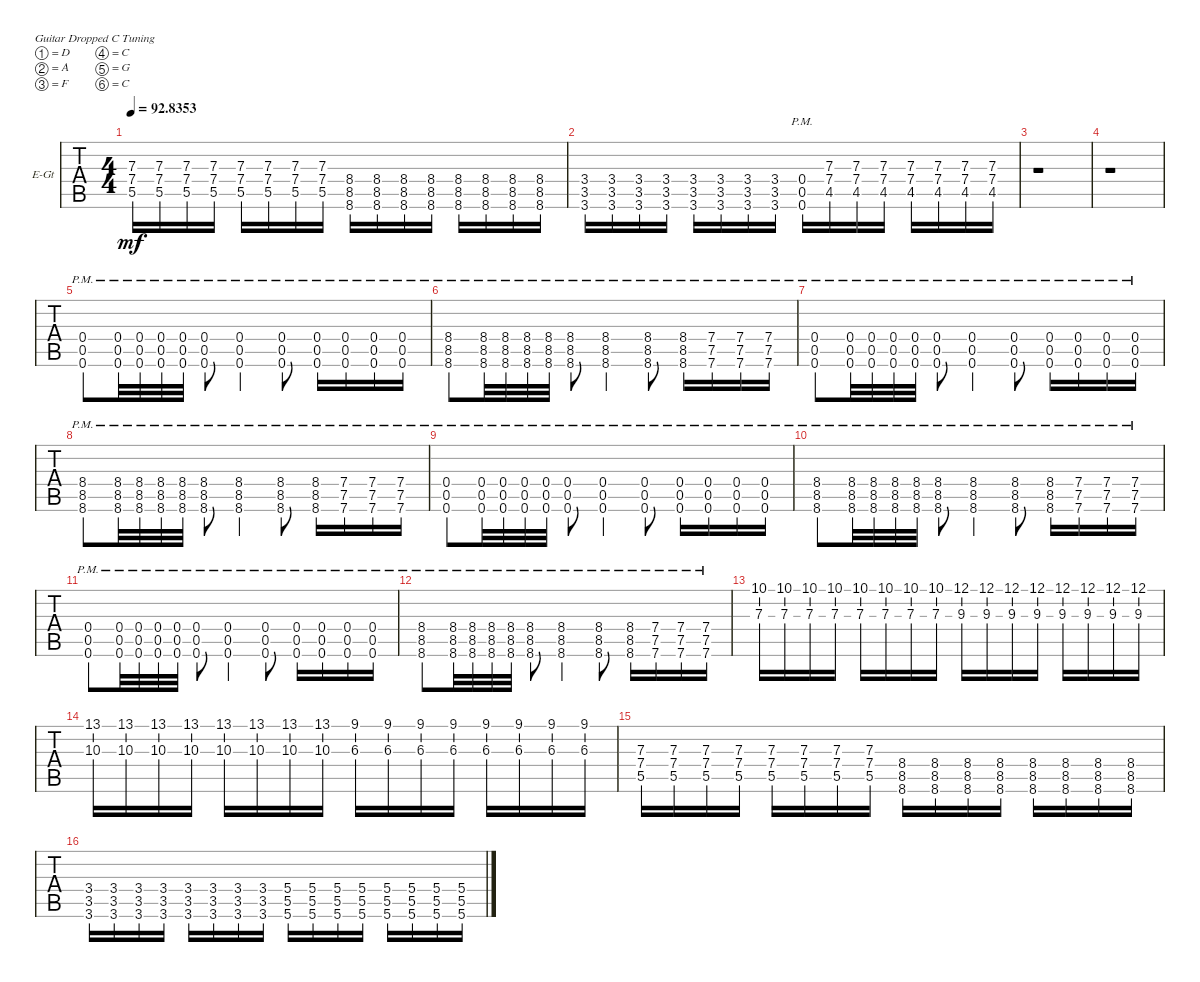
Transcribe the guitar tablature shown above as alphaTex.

\defaultSystemsLayout 4
\bracketExtendMode groupsimilarinstruments
\firstSystemTrackNameOrientation horizontal
\otherSystemsTrackNameOrientation horizontal
\track ("Electric Guitar" "E-Gt") {instrument distortionguitar}
\staff {tabs}
\tuning (D4 A3 F3 C3 G2 C2)
\ts (4 4)
\tempo
92.8353
\accidentals auto
\clef g2
\ottava regular
\simile none
\scale
0.333333
\ks c
(5.5 7.4 7.3).16{dy mf} (5.5 7.4 7.3).16 (5.5 7.4 7.3).16 (5.5 7.4 7.3).16 (5.5 7.4 7.3).16 (5.5 7.4 7.3).16 (5.5 7.4 7.3).16 (5.5 7.4 7.3).16 (8.6 8.5 8.4).16 (8.6 8.5 8.4).16 (8.6 8.5 8.4).16 (8.6 8.5 8.4).16 (8.6 8.5 8.4).16 (8.6 8.5 8.4).16 (8.6 8.5 8.4).16 (8.6 8.5 8.4).16 |
\scale
0.333333 (3.5 3.6 3.4).16 (3.5 3.6 3.4).16 (3.5 3.6 3.4).16 (3.5 3.6 3.4).16 (3.5 3.6 3.4).16 (3.5 3.6 3.4).16 (3.5 3.6 3.4).16 (3.5 3.6 3.4).16 (0.5{pm} 0.4{pm} 0.6{pm}).16 (4.5 7.4 7.3).16 (4.5 7.4 7.3).16 (4.5 7.4 7.3).16 (4.5 7.4 7.3).16 (4.5 7.4 7.3).16 (4.5 7.4 7.3).16 (4.5 7.4 7.3).16 |
\scale
0.333333 r.1 |
\scale
0.333333 r.1 |
\scale
0.333333 (0.6{pm} 0.5{pm} 0.4{pm}).8 (0.6{pm} 0.5{pm} 0.4{pm}).32 (0.6{pm} 0.5{pm} 0.4{pm}).32 (0.6{pm} 0.5{pm} 0.4{pm}).32 (0.6{pm} 0.5{pm} 0.4{pm}).32 (0.6{pm} 0.5{pm} 0.4{pm}).8 (0.6{pm} 0.5{pm} 0.4{pm}).4 (0.6{pm} 0.5{pm} 0.4{pm}).8 (0.6{pm} 0.5{pm} 0.4{pm}).16 (0.6{pm} 0.5{pm} 0.4{pm}).16 (0.6{pm} 0.5{pm} 0.4{pm}).16 (0.6{pm} 0.5{pm} 0.4{pm}).16 |
\scale
0.333333 (8.6{pm} 8.5{pm} 8.4{pm}).8 (8.6{pm} 8.5{pm} 8.4{pm}).32 (8.6{pm} 8.5{pm} 8.4{pm}).32 (8.6{pm} 8.5{pm} 8.4{pm}).32 (8.6{pm} 8.5{pm} 8.4{pm}).32 (8.6{pm} 8.5{pm} 8.4{pm}).8 (8.6{pm} 8.5{pm} 8.4{pm}).4 (8.6{pm} 8.5{pm} 8.4{pm}).8 (8.6{pm} 8.5{pm} 8.4{pm}).16 (7.6{pm} 7.5{pm} 7.4{pm}).16 (7.6{pm} 7.5{pm} 7.4{pm}).16 (7.6{pm} 7.5{pm} 7.4{pm}).16 |
\scale
0.333333 (0.6{pm} 0.5{pm} 0.4{pm}).8 (0.6{pm} 0.5{pm} 0.4{pm}).32 (0.6{pm} 0.5{pm} 0.4{pm}).32 (0.6{pm} 0.5{pm} 0.4{pm}).32 (0.6{pm} 0.5{pm} 0.4{pm}).32 (0.6{pm} 0.5{pm} 0.4{pm}).8 (0.6{pm} 0.5{pm} 0.4{pm}).4 (0.6{pm} 0.5{pm} 0.4{pm}).8 (0.6{pm} 0.5{pm} 0.4{pm}).16 (0.6{pm} 0.5{pm} 0.4{pm}).16 (0.6{pm} 0.5{pm} 0.4{pm}).16 (0.6{pm} 0.5{pm} 0.4{pm}).16 |
\scale
0.333333 (8.6{pm} 8.5{pm} 8.4{pm}).8 (8.6{pm} 8.5{pm} 8.4{pm}).32 (8.6{pm} 8.5{pm} 8.4{pm}).32 (8.6{pm} 8.5{pm} 8.4{pm}).32 (8.6{pm} 8.5{pm} 8.4{pm}).32 (8.6{pm} 8.5{pm} 8.4{pm}).8 (8.6{pm} 8.5{pm} 8.4{pm}).4 (8.6{pm} 8.5{pm} 8.4{pm}).8 (8.6{pm} 8.5{pm} 8.4{pm}).16 (7.6{pm} 7.5{pm} 7.4{pm}).16 (7.6{pm} 7.5{pm} 7.4{pm}).16 (7.6{pm} 7.5{pm} 7.4{pm}).16 |
\scale
0.333333 (0.6{pm} 0.5{pm} 0.4{pm}).8 (0.6{pm} 0.5{pm} 0.4{pm}).32 (0.6{pm} 0.5{pm} 0.4{pm}).32 (0.6{pm} 0.5{pm} 0.4{pm}).32 (0.6{pm} 0.5{pm} 0.4{pm}).32 (0.6{pm} 0.5{pm} 0.4{pm}).8 (0.6{pm} 0.5{pm} 0.4{pm}).4 (0.6{pm} 0.5{pm} 0.4{pm}).8 (0.6{pm} 0.5{pm} 0.4{pm}).16 (0.6{pm} 0.5{pm} 0.4{pm}).16 (0.6{pm} 0.5{pm} 0.4{pm}).16 (0.6{pm} 0.5{pm} 0.4{pm}).16 |
\scale
0.333333 (8.6{pm} 8.5{pm} 8.4{pm}).8 (8.6{pm} 8.5{pm} 8.4{pm}).32 (8.6{pm} 8.5{pm} 8.4{pm}).32 (8.6{pm} 8.5{pm} 8.4{pm}).32 (8.6{pm} 8.5{pm} 8.4{pm}).32 (8.6{pm} 8.5{pm} 8.4{pm}).8 (8.6{pm} 8.5{pm} 8.4{pm}).4 (8.6{pm} 8.5{pm} 8.4{pm}).8 (8.6{pm} 8.5{pm} 8.4{pm}).16 (7.6{pm} 7.5{pm} 7.4{pm}).16 (7.6{pm} 7.5{pm} 7.4{pm}).16 (7.6{pm} 7.5{pm} 7.4{pm}).16 |
\scale
0.333333 (0.6{pm} 0.5{pm} 0.4{pm}).8 (0.6{pm} 0.5{pm} 0.4{pm}).32 (0.6{pm} 0.5{pm} 0.4{pm}).32 (0.6{pm} 0.5{pm} 0.4{pm}).32 (0.6{pm} 0.5{pm} 0.4{pm}).32 (0.6{pm} 0.5{pm} 0.4{pm}).8 (0.6{pm} 0.5{pm} 0.4{pm}).4 (0.6{pm} 0.5{pm} 0.4{pm}).8 (0.6{pm} 0.5{pm} 0.4{pm}).16 (0.6{pm} 0.5{pm} 0.4{pm}).16 (0.6{pm} 0.5{pm} 0.4{pm}).16 (0.6{pm} 0.5{pm} 0.4{pm}).16 |
\scale
0.333333 (8.6{pm} 8.5{pm} 8.4{pm}).8 (8.6{pm} 8.5{pm} 8.4{pm}).32 (8.6{pm} 8.5{pm} 8.4{pm}).32 (8.6{pm} 8.5{pm} 8.4{pm}).32 (8.6{pm} 8.5{pm} 8.4{pm}).32 (8.6{pm} 8.5{pm} 8.4{pm}).8 (8.6{pm} 8.5{pm} 8.4{pm}).4 (8.6{pm} 8.5{pm} 8.4{pm}).8 (8.6{pm} 8.5{pm} 8.4{pm}).16 (7.6{pm} 7.5{pm} 7.4{pm}).16 (7.6{pm} 7.5{pm} 7.4{pm}).16 (7.6{pm} 7.5{pm} 7.4{pm}).16 |
\scale
0.333333 (7.3 10.1).16 (7.3 10.1).16 (7.3 10.1).16 (7.3 10.1).16 (7.3 10.1).16 (7.3 10.1).16 (7.3 10.1).16 (7.3 10.1).16 (9.3 12.1).16 (9.3 12.1).16 (9.3 12.1).16 (9.3 12.1).16 (9.3 12.1).16 (9.3 12.1).16 (9.3 12.1).16 (9.3 12.1).16 |
\scale
0.333333 (10.3 13.1).16 (10.3 13.1).16 (10.3 13.1).16 (10.3 13.1).16 (10.3 13.1).16 (10.3 13.1).16 (10.3 13.1).16 (10.3 13.1).16 (6.3 9.1).16 (6.3 9.1).16 (6.3 9.1).16 (6.3 9.1).16 (6.3 9.1).16 (6.3 9.1).16 (6.3 9.1).16 (6.3 9.1).16 |
\scale
0.333333 (5.5 7.4 7.3).16 (5.5 7.4 7.3).16 (5.5 7.4 7.3).16 (5.5 7.4 7.3).16 (5.5 7.4 7.3).16 (5.5 7.4 7.3).16 (5.5 7.4 7.3).16 (5.5 7.4 7.3).16 (8.6 8.5 8.4).16 (8.6 8.5 8.4).16 (8.6 8.5 8.4).16 (8.6 8.5 8.4).16 (8.6 8.5 8.4).16 (8.6 8.5 8.4).16 (8.6 8.5 8.4).16 (8.6 8.5 8.4).16 |
\scale
0.333333 (3.6 3.5 3.4).16 (3.6 3.5 3.4).16 (3.6 3.5 3.4).16 (3.6 3.5 3.4).16 (3.6 3.5 3.4).16 (3.6 3.5 3.4).16 (3.6 3.5 3.4).16 (3.6 3.5 3.4).16 (5.5 5.6 5.4).16 (5.5 5.6 5.4).16 (5.5 5.6 5.4).16 (5.5 5.6 5.4).16 (5.5 5.6 5.4).16 (5.5 5.6 5.4).16 (5.5 5.6 5.4).16 (5.5 5.6 5.4).16
